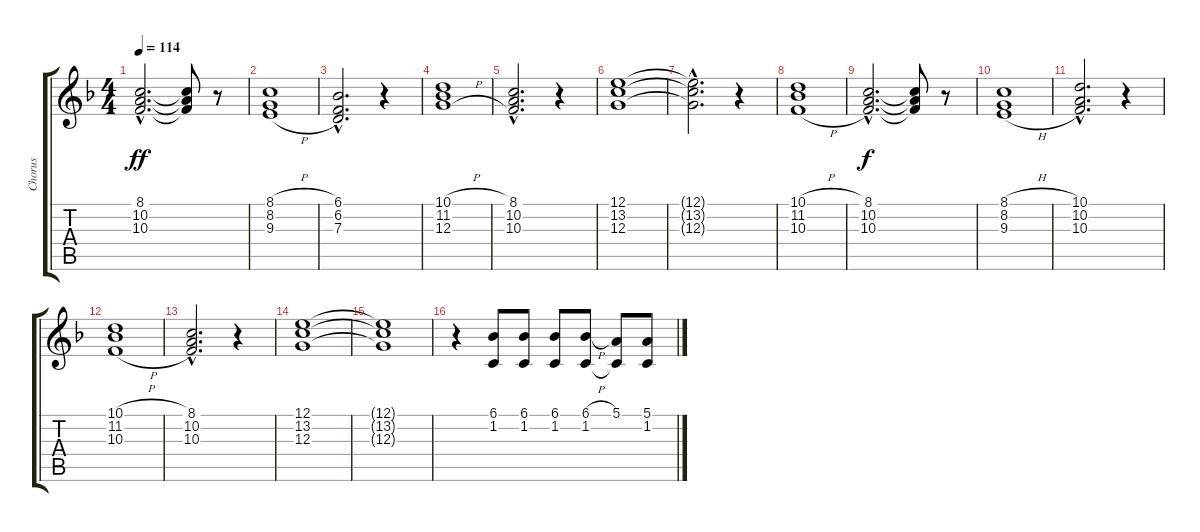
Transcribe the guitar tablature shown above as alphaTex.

\track ("Chorus" "Chorus") {instrument voiceoohs}
\staff {score tabs}
\tuning (E4 B3 G3 D3 A2 E2) {hide}
\ts (4 4)
\tempo 114
\clef g2
\ks f
(8.1{hac} 10.2{hac} 10.3{hac}).2{d dy ff} (8.1{t} 10.2{t} 10.3{t}).8 r.8 |
(8.1{h} 8.2{h} 9.3{h}).1 |
(6.1{hac} 6.2{hac} 7.3{hac}).2{d} r.4 |
(10.1{h} 11.2{h} 12.3{h}).1 |
(8.1{hac} 10.2{hac} 10.3{hac}).2{d} r.4 |
(12.1 13.2 12.3).1 |
(12.1{hac t} 13.2{hac t} 12.3{hac t}).2{d} r.4 |
(10.1{h} 11.2{h} 10.3{h}).1 |
(8.1{hac} 10.2{hac} 10.3{hac}).2{d dy f} (8.1{t} 10.2{t} 10.3{t}).8 r.8 |
(8.1{h} 8.2{h} 9.3{h}).1 |
(10.1{hac} 10.2{hac} 10.3{hac}).2{d} r.4 |
(10.1{h} 11.2{h} 10.3{h}).1 |
(8.1{hac} 10.2{hac} 10.3{hac}).2{d} r.4 |
(12.1 13.2 12.3).1 |
(12.1{t} 13.2{t} 12.3{t}).1 |
r.4 (6.1 1.2).8{volume 15 instrument choiraahs} (6.1 1.2).8 (6.1 1.2).8 (6.1{h} 1.2).8 (5.1 1.2{t}).8 (5.1 1.2).8
